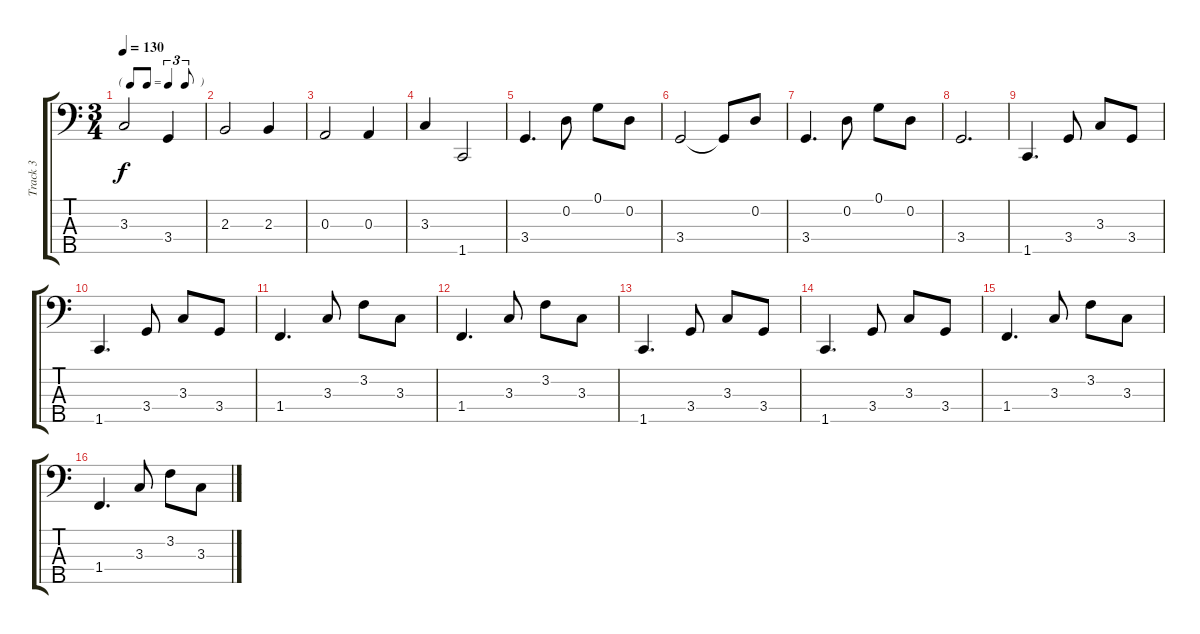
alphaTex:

\track ("Track 3" "Track 3") {instrument electricbassfinger}
\staff {score tabs}
\tuning (G2 D2 A1 E1 B0) {hide}
\ts (3 4)
\tf triplet8th
\tempo 130
\clef f4
\ks c
3.3.2{dy f} 3.4.4 |
2.3.2 2.3.4 |
0.3.2 0.3.4 |
3.3.4 1.5.2 |
3.4.4{d} 0.2.8 0.1.8 0.2.8 |
3.4.2 3.4{t}.8 0.2.8 |
3.4.4{d} 0.2.8 0.1.8 0.2.8 |
3.4.2{d} |
1.5.4{d} 3.4.8 3.3.8 3.4.8 |
1.5.4{d} 3.4.8 3.3.8 3.4.8 |
1.4.4{d} 3.3.8 3.2.8 3.3.8 |
1.4.4{d} 3.3.8 3.2.8 3.3.8 |
1.5.4{d} 3.4.8 3.3.8 3.4.8 |
1.5.4{d} 3.4.8 3.3.8 3.4.8 |
1.4.4{d} 3.3.8 3.2.8 3.3.8 |
1.4.4{d} 3.3.8 3.2.8 3.3.8
